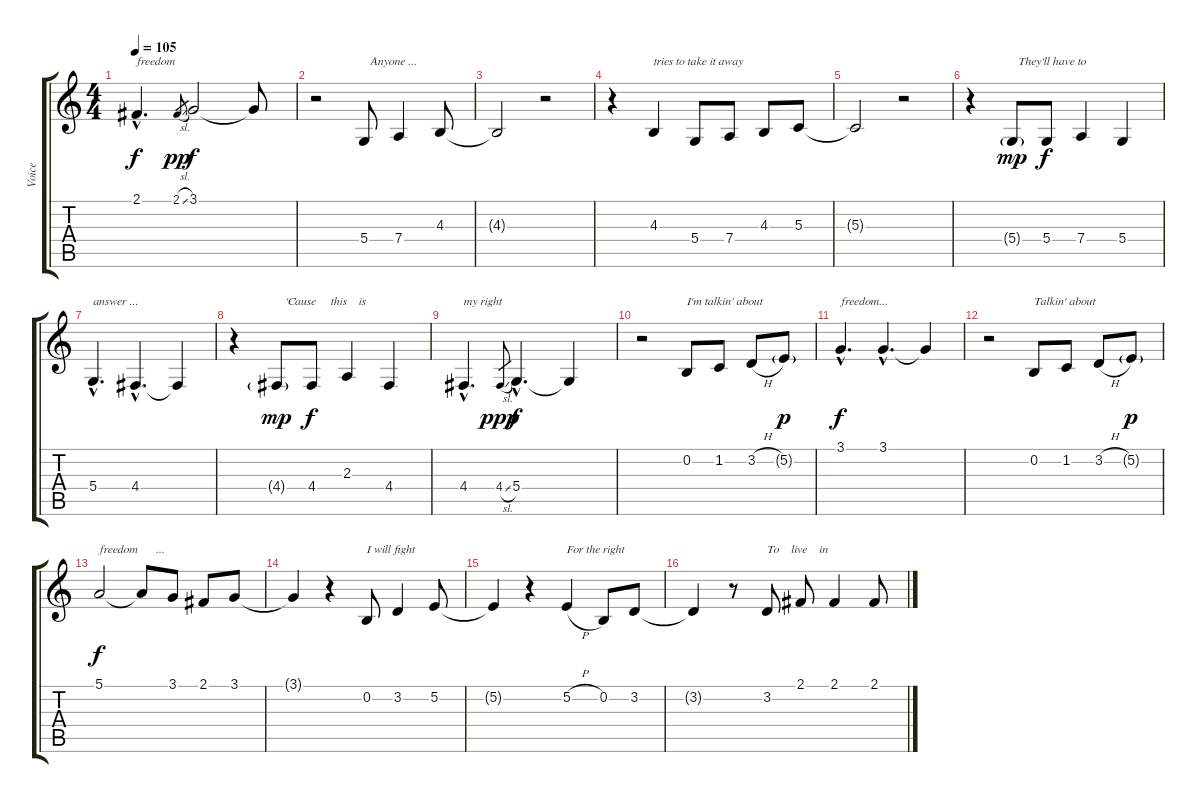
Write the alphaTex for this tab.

\track ("Voice" "Voice") {instrument clarinet}
\staff {score tabs}
\tuning (E4 B3 G3 D3 A2 E2) {hide}
\ts (4 4)
\tempo 105
\clef g2
\ks c
2.1{hac t}.4{d txt "freedom" dy f} 2.1{sl}.8{gr dy pp} 3.1.2{dy f} 3.1{t}.8 |
r.2 5.4.8{txt "  Anyone ..."} 7.4.4 4.3.8 |
4.3{t}.2 r.2 |
r.4 4.3.4{txt "tries to take it away"} 5.4.8 7.4.8 4.3.8 5.3.8 |
5.3{t}.2 r.2 |
r.4 5.4{g}.8{txt "  They'll have to " dy mp} 5.4.8{dy f} 7.4.4 5.4.4 |
5.4{hac}.4{d txt "answer ..."} 4.4{hac}.4{d} 4.4{t}.4 |
r.4 4.4{g}.8{txt "   'Cause     this    is" dy mp} 4.4.8{dy f} 2.3.4 4.4.4 |
4.4{hac}.4{d txt "my right"} 4.4{sl}.8{gr dy ppp} 5.4{hac}.4{d dy f} 5.4{t}.4 |
r.2 0.2.8{txt "I'm talkin' about"} 1.2.8 3.2{h}.8 5.2{g}.8{dy p} |
3.1{hac}.4{d txt "freedom..." dy f} 3.1{hac}.4{d} 3.1{t}.4 |
r.2 0.2.8{txt "Talkin' about "} 1.2.8 3.2{h}.8 5.2{g}.8{dy p} |
5.1.2{txt "freedom      ..." dy f} 5.1{t}.8 3.1.8 2.1.8 3.1.8 |
3.1{t}.4 r.4 0.2.8{txt "I will fight"} 3.2.4 5.2.8 |
5.2{t}.4 r.4 5.2{h}.4{txt "For the right"} 0.2.8 3.2.8 |
3.2{t}.4 r.8 3.2.8{txt "To    live    in"} 2.1.8 2.1.4 2.1.8
